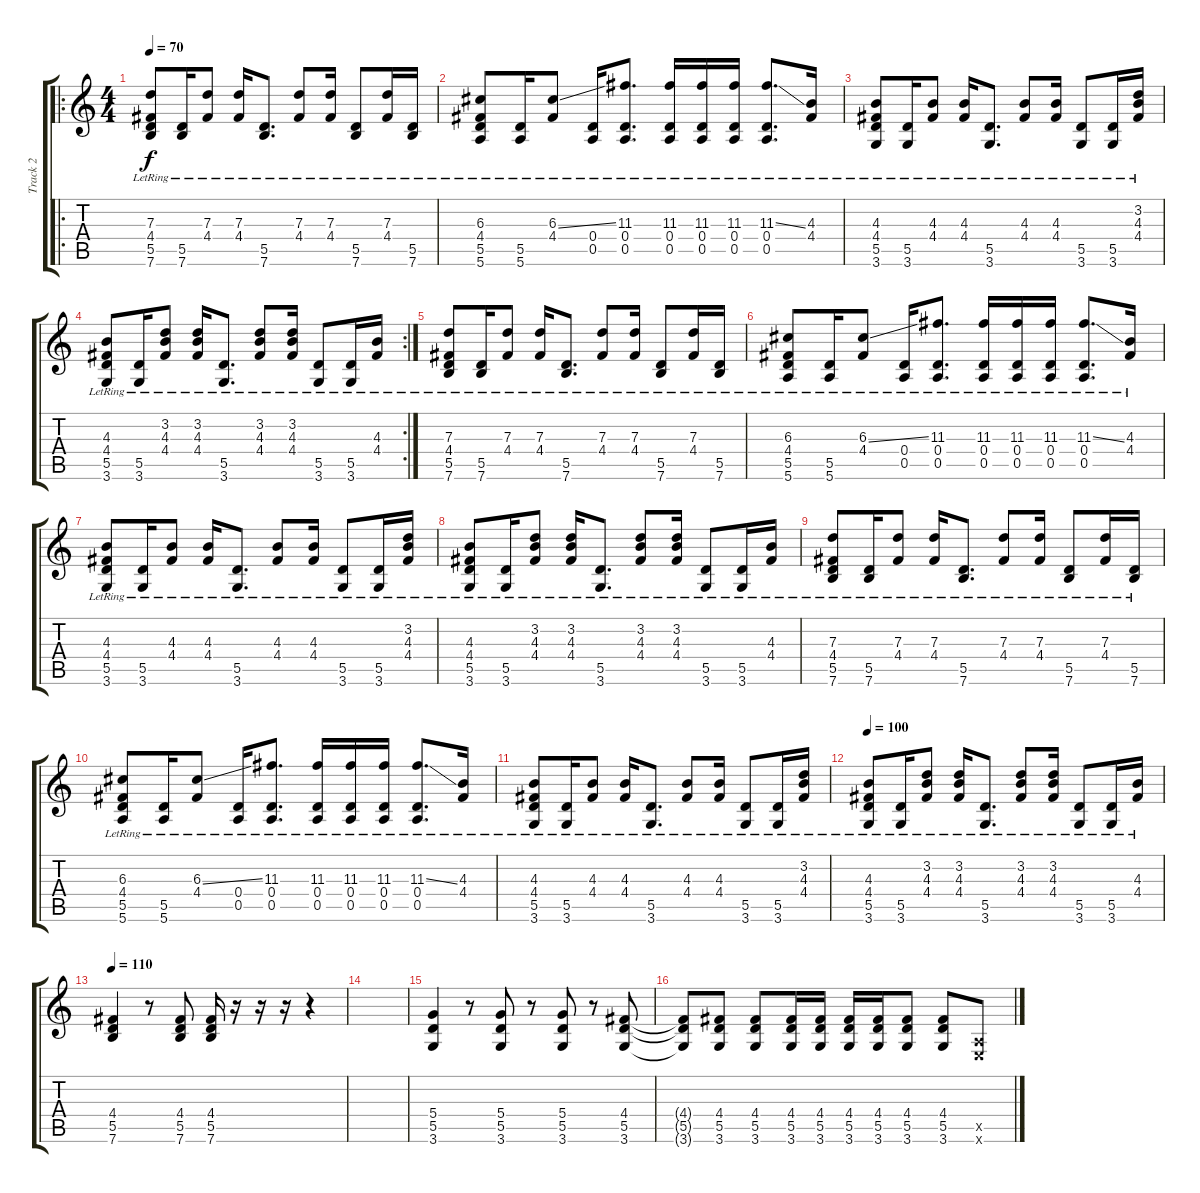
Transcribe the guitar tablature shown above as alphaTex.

\track ("Track 2" "Track 2") {instrument electricguitarclean}
\staff {score tabs}
\tuning (E4 B3 G3 D3 A2 E2) {hide}
\ro
\ts (4 4)
\tempo 70
\clef g2
\ks c
(7.3{lr} 4.4{lr} 5.5{lr} 7.6{lr}).8{dy f} (5.5{lr} 7.6{lr}).16 (7.3{lr} 4.4{lr}).8 (7.3{lr} 4.4{lr}).16 (5.5{lr} 7.6{lr}).8{d} (7.3{lr} 4.4{lr}).8 (7.3{lr} 4.4{lr}).16 (5.5{lr} 7.6{lr}).8 (7.3{lr} 4.4{lr}).16 (5.5{lr} 7.6{lr}).16 |
(6.3{lr} 4.4{lr} 5.5{lr} 5.6{lr}).8 (5.5{lr} 5.6{lr}).16 (6.3{ss lr} 4.4{lr}).8 (0.4{lr} 0.5).16 (11.3 0.4 0.5{lr}).8{d} (11.3{lr} 0.4{lr} 0.5{lr}).16 (11.3{lr} 0.4{lr} 0.5{lr}).16 (11.3{lr} 0.4{lr} 0.5{lr}).16 (11.3{ss lr} 0.4{lr} 0.5{lr}).8{d} (4.3{lr} 4.4{lr}).16 |
(4.3{lr} 4.4{lr} 5.5{lr} 3.6{lr}).8 (5.5{lr} 3.6{lr}).16 (4.3{lr} 4.4{lr}).8 (4.3{lr} 4.4{lr}).16 (5.5{lr} 3.6{lr}).8{d} (4.3{lr} 4.4{lr}).8 (4.3{lr} 4.4{lr}).16 (5.5{lr} 3.6{lr}).8 (5.5{lr} 3.6{lr}).16 (3.2{lr} 4.3{lr} 4.4{lr}).16 |
\rc 2
(4.3{lr} 4.4{lr} 5.5{lr} 3.6{lr}).8 (5.5{lr} 3.6{lr}).16 (3.2{lr} 4.3{lr} 4.4{lr}).8 (3.2{lr} 4.3{lr} 4.4{lr}).16 (5.5{lr} 3.6{lr}).8{d} (3.2{lr} 4.3{lr} 4.4{lr}).8 (3.2{lr} 4.3{lr} 4.4{lr}).16 (5.5{lr} 3.6{lr}).8 (5.5{lr} 3.6{lr}).16 (4.3{lr} 4.4{lr}).16 |
(7.3{lr} 4.4{lr} 5.5{lr} 7.6{lr}).8 (5.5{lr} 7.6{lr}).16 (7.3{lr} 4.4{lr}).8 (7.3{lr} 4.4{lr}).16 (5.5{lr} 7.6{lr}).8{d} (7.3{lr} 4.4{lr}).8 (7.3{lr} 4.4{lr}).16 (5.5{lr} 7.6{lr}).8 (7.3{lr} 4.4{lr}).16 (5.5{lr} 7.6{lr}).16 |
(6.3{lr} 4.4{lr} 5.5{lr} 5.6{lr}).8 (5.5{lr} 5.6{lr}).16 (6.3{ss lr} 4.4{lr}).8 (0.4{lr} 0.5).16 (11.3 0.4 0.5{lr}).8{d} (11.3{lr} 0.4{lr} 0.5{lr}).16 (11.3{lr} 0.4{lr} 0.5{lr}).16 (11.3{lr} 0.4{lr} 0.5{lr}).16 (11.3{ss lr} 0.4{lr} 0.5{lr}).8{d} (4.3{lr} 4.4{lr}).16 |
(4.3{lr} 4.4{lr} 5.5{lr} 3.6{lr}).8 (5.5{lr} 3.6{lr}).16 (4.3{lr} 4.4{lr}).8 (4.3{lr} 4.4{lr}).16 (5.5{lr} 3.6{lr}).8{d} (4.3{lr} 4.4{lr}).8 (4.3{lr} 4.4{lr}).16 (5.5{lr} 3.6{lr}).8 (5.5{lr} 3.6{lr}).16 (3.2{lr} 4.3{lr} 4.4{lr}).16 |
(4.3{lr} 4.4{lr} 5.5{lr} 3.6{lr}).8 (5.5{lr} 3.6{lr}).16 (3.2{lr} 4.3{lr} 4.4{lr}).8 (3.2{lr} 4.3{lr} 4.4{lr}).16 (5.5{lr} 3.6{lr}).8{d} (3.2{lr} 4.3{lr} 4.4{lr}).8 (3.2{lr} 4.3{lr} 4.4{lr}).16 (5.5{lr} 3.6{lr}).8 (5.5{lr} 3.6{lr}).16 (4.3{lr} 4.4{lr}).16 |
(7.3{lr} 4.4{lr} 5.5{lr} 7.6{lr}).8 (5.5{lr} 7.6{lr}).16 (7.3{lr} 4.4{lr}).8 (7.3{lr} 4.4{lr}).16 (5.5{lr} 7.6{lr}).8{d} (7.3{lr} 4.4{lr}).8 (7.3{lr} 4.4{lr}).16 (5.5{lr} 7.6{lr}).8 (7.3{lr} 4.4{lr}).16 (5.5{lr} 7.6{lr}).16 |
(6.3{lr} 4.4{lr} 5.5{lr} 5.6{lr}).8 (5.5{lr} 5.6{lr}).16 (6.3{ss lr} 4.4{lr}).8 (0.4{lr} 0.5).16 (11.3 0.4 0.5{lr}).8{d} (11.3{lr} 0.4{lr} 0.5{lr}).16 (11.3{lr} 0.4{lr} 0.5{lr}).16 (11.3{lr} 0.4{lr} 0.5{lr}).16 (11.3{ss lr} 0.4{lr} 0.5{lr}).8{d} (4.3{lr} 4.4{lr}).16 |
(4.3{lr} 4.4{lr} 5.5{lr} 3.6{lr}).8 (5.5{lr} 3.6{lr}).16 (4.3{lr} 4.4{lr}).8 (4.3{lr} 4.4{lr}).16 (5.5{lr} 3.6{lr}).8{d} (4.3{lr} 4.4{lr}).8 (4.3{lr} 4.4{lr}).16 (5.5{lr} 3.6{lr}).8 (5.5{lr} 3.6{lr}).16 (3.2{lr} 4.3{lr} 4.4{lr}).16 |
\tempo 100
(4.3{lr} 4.4{lr} 5.5{lr} 3.6{lr}).8 (5.5{lr} 3.6{lr}).16 (3.2{lr} 4.3{lr} 4.4{lr}).8 (3.2{lr} 4.3{lr} 4.4{lr}).16 (5.5{lr} 3.6{lr}).8{d} (3.2{lr} 4.3{lr} 4.4{lr}).8 (3.2{lr} 4.3{lr} 4.4{lr}).16 (5.5{lr} 3.6{lr}).8 (5.5{lr} 3.6{lr}).16 (4.3{lr} 4.4{lr}).16 |
\tempo 110
(4.4 5.5 7.6).4 r.8 (4.4 5.5 7.6).8 (4.4 5.5 7.6).16 r.16 r.16 r.16 r.4 |
|
(5.4 5.5 3.6).4 r.8 (5.4 5.5 3.6).8 r.8 (5.4 5.5 3.6).8 r.8 (4.4 5.5 3.6).8 |
(4.4{t} 5.5{t} 3.6{t}).8 (4.4 5.5 3.6).8 (4.4 5.5 3.6).8 (4.4 5.5 3.6).16 (4.4 5.5 3.6).16 (4.4 5.5 3.6).16 (4.4 5.5 3.6).16 (4.4 5.5 3.6).8 (4.4 5.5 3.6).8 (0.5{x} 0.6{x}).8
